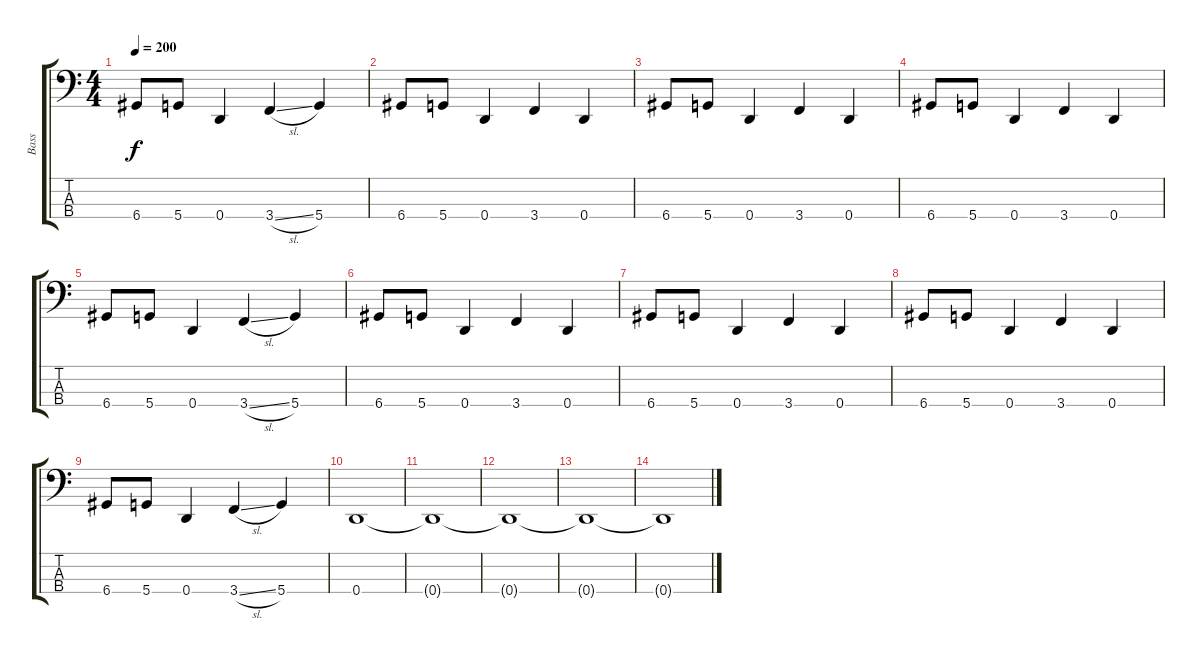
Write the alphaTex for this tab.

\track ("Bass" "Bass") {instrument electricbasspick}
\staff {score tabs}
\tuning (G2 D2 A1 D1) {hide}
\ts (4 4)
\tempo 200
\clef f4
\ks c
6.4.8{dy f} 5.4.8 0.4.4 3.4{sl}.4 5.4.4 |
6.4.8 5.4.8 0.4.4 3.4.4 0.4.4 |
6.4.8 5.4.8 0.4.4 3.4.4 0.4.4 |
6.4.8 5.4.8 0.4.4 3.4.4 0.4.4 |
6.4.8 5.4.8 0.4.4 3.4{sl}.4 5.4.4 |
6.4.8 5.4.8 0.4.4 3.4.4 0.4.4 |
6.4.8 5.4.8 0.4.4 3.4.4 0.4.4 |
6.4.8 5.4.8 0.4.4 3.4.4 0.4.4 |
6.4.8 5.4.8 0.4.4 3.4{sl}.4 5.4.4 |
0.4.1 |
0.4{t}.1 |
0.4{t}.1 |
0.4{t}.1 |
0.4{t}.1
